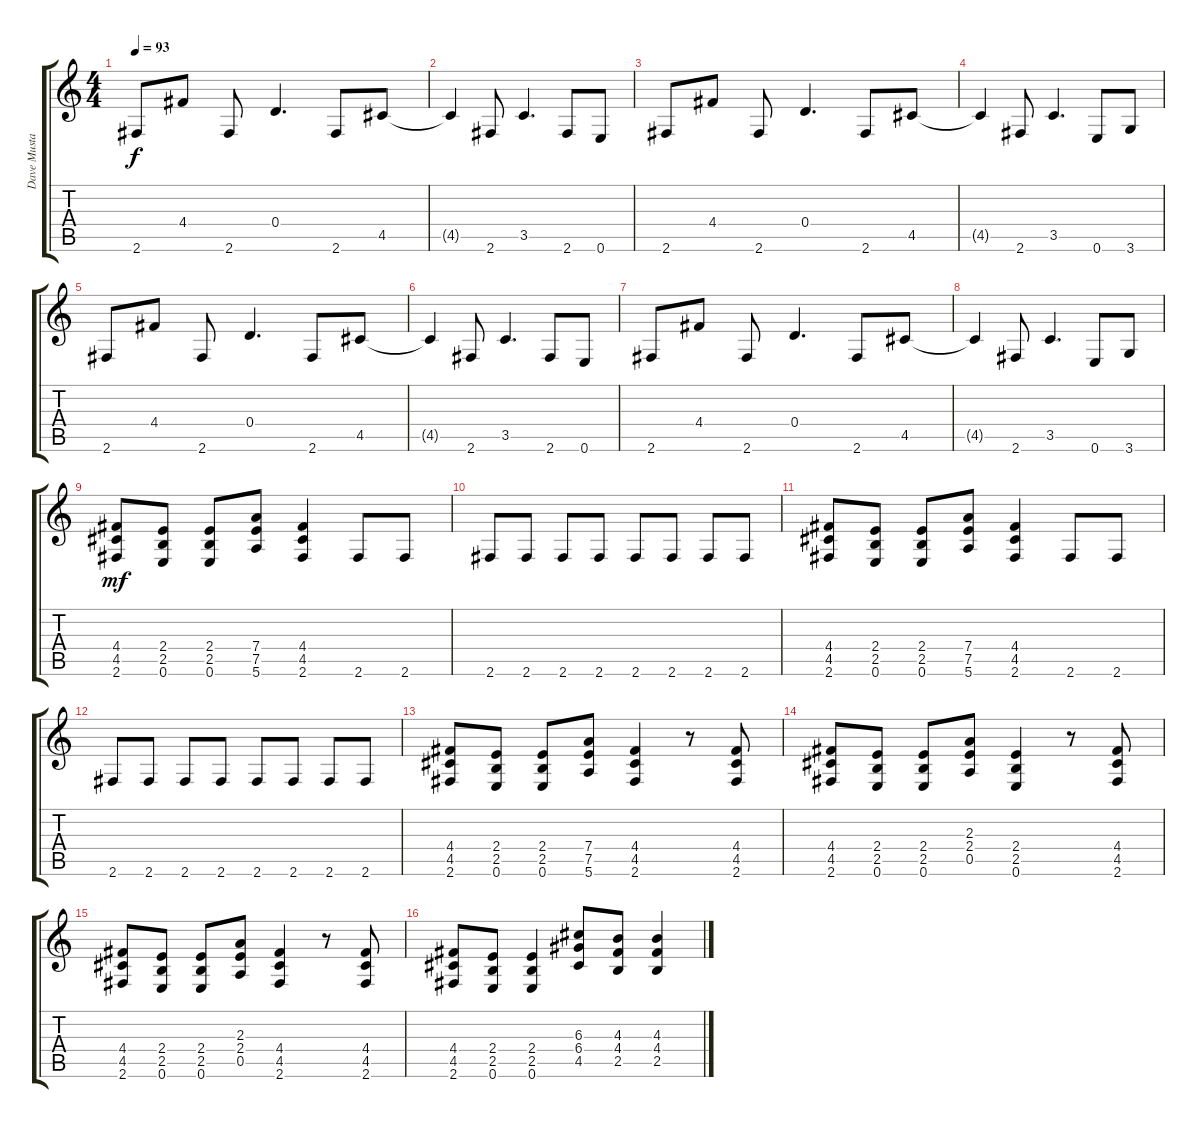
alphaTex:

\track ("Dave Mustaine" "Dave Musta") {instrument overdrivenguitar}
\staff {score tabs}
\tuning (E4 B3 G3 D3 A2 E2) {hide}
\ts (4 4)
\tempo 93
\clef g2
\ks c
2.6.8{dy f} 4.4.8 2.6.8 0.4.4{d} 2.6.8 4.5.8 |
4.5{t}.4 2.6.8 3.5.4{d} 2.6.8 0.6.8 |
2.6.8 4.4.8 2.6.8 0.4.4{d} 2.6.8 4.5.8 |
4.5{t}.4 2.6.8 3.5.4{d} 0.6.8 3.6.8 |
2.6.8 4.4.8 2.6.8 0.4.4{d} 2.6.8 4.5.8 |
4.5{t}.4 2.6.8 3.5.4{d} 2.6.8 0.6.8 |
2.6.8 4.4.8 2.6.8 0.4.4{d} 2.6.8 4.5.8 |
4.5{t}.4 2.6.8 3.5.4{d} 0.6.8 3.6.8 |
(4.4 4.5 2.6).8{dy mf} (2.4 2.5 0.6).8 (2.4 2.5 0.6).8 (7.4 7.5 5.6).8 (4.4 4.5 2.6).4 2.6.8 2.6.8 |
2.6.8 2.6.8 2.6.8 2.6.8 2.6.8 2.6.8 2.6.8 2.6.8 |
(4.4 4.5 2.6).8 (2.4 2.5 0.6).8 (2.4 2.5 0.6).8 (7.4 7.5 5.6).8 (4.4 4.5 2.6).4 2.6.8 2.6.8 |
2.6.8 2.6.8 2.6.8 2.6.8 2.6.8 2.6.8 2.6.8 2.6.8 |
(4.4 4.5 2.6).8 (2.4 2.5 0.6).8 (2.4 2.5 0.6).8 (7.4 7.5 5.6).8 (4.4 4.5 2.6).4 r.8 (4.4 4.5 2.6).8 |
(4.4 4.5 2.6).8 (2.4 2.5 0.6).8 (2.4 2.5 0.6).8 (2.3 2.4 0.5).8 (2.4 2.5 0.6).4 r.8 (4.4 4.5 2.6).8 |
(4.4 4.5 2.6).8 (2.4 2.5 0.6).8 (2.4 2.5 0.6).8 (2.3 2.4 0.5).8 (4.4 4.5 2.6).4 r.8 (4.4 4.5 2.6).8 |
(4.4 4.5 2.6).8 (2.4 2.5 0.6).8 (2.4 2.5 0.6).4 (6.3 6.4 4.5).8 (4.3 4.4 2.5).8 (4.3 4.4 2.5).4
